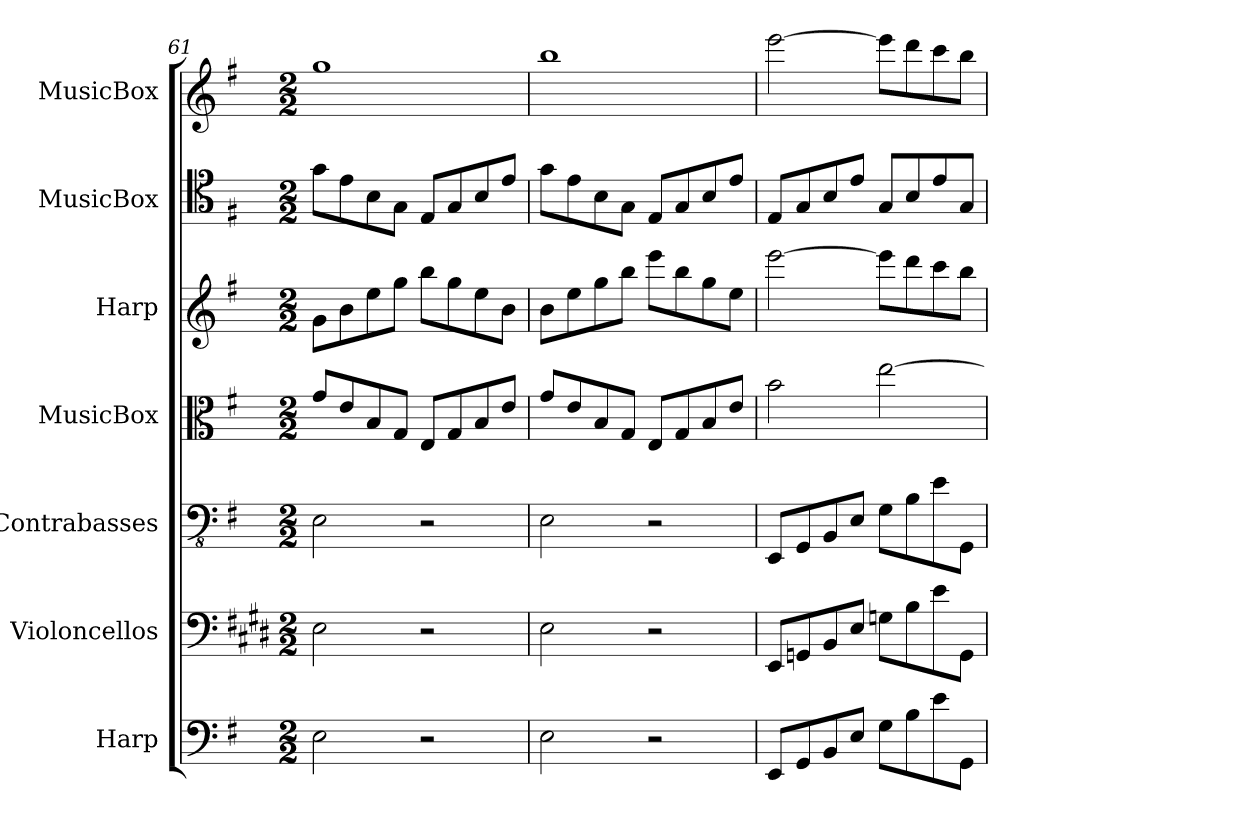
**kern	**kern	**kern	**kern	**kern	**kern	**kern
*part7	*part6	*part5	*part4	*part3	*part2	*part1
*staff7	*staff6	*staff5	*staff4	*staff3	*staff2	*staff1
*I"Harp	*I"Violoncellos	*I"Contrabasses	*I"MusicBox	*I"Harp	*I"MusicBox	*I"MusicBox
*I'Hrp.	*I'Vlcs.	*I'Cbs.	*I'MuBx.	*I'Hrp.	*I'MuBx.	*I'MuBx.
*clefF4	*clefF4	*clefFv4	*clefC3	*clefG2	*clefC4	*clefG2
*k[f#]	*k[f#c#g#d#]	*k[f#]	*k[f#]	*k[f#]	*k[f#]	*k[f#]
*G:	*E:	*G:	*G:	*G:	*G:	*G:
*M2/2	*M2/2	*M2/2	*M2/2	*M2/2	*M2/2	*M2/2
=61	=61	=61	=61	=61	=61	=61
2E\	2E\	2EE\	8g/L	8g\L	8g\L	1gg
.	.	.	8e/	8b\	8e\	.
.	.	.	8B/	8ee\	8B\	.
.	.	.	8G/J	8gg\J	8G\J	.
2r	2r	2r	8E/L	8bb\L	8E/L	.
.	.	.	8G/	8gg\	8G/	.
.	.	.	8B/	8ee\	8B/	.
.	.	.	8e/J	8b\J	8e/J	.
=62	=62	=62	=62	=62	=62	=62
2E\	2E\	2EE\	8g/L	8b\L	8g\L	1bb
.	.	.	8e/	8ee\	8e\	.
.	.	.	8B/	8gg\	8B\	.
.	.	.	8G/J	8bb\J	8G\J	.
2r	2r	2r	8E/L	8eee\L	8E/L	.
.	.	.	8G/	8bb\	8G/	.
.	.	.	8B/	8gg\	8B/	.
.	.	.	8e/J	8ee\J	8e/J	.
=63	=63	=63	=63	=63	=63	=63
8EE/L	8EE/L	8EEE/L	2b\	[2eee\	8E/L	[2eee\
8GG/	8GGn/	8GGG/	.	.	8G/	.
8BB/	8BB/	8BBB/	.	.	8B/	.
8E/J	8E/J	8EE/J	.	.	8e/J	.
8G\L	8Gn\L	8GG\L	[2ee\	8eee\L]	8G/L	8eee\L]
8B\	8B\	8BB\	.	8ddd\	8B/	8ddd\
8e\	8e\	8E\	.	8ccc\	8e/	8ccc\
8GG\J	8GG\J	8GGG\J	.	8bb\J	8G/J	8bb\J
=	=	=	=	=	=	=
*-	*-	*-	*-	*-	*-	*-
